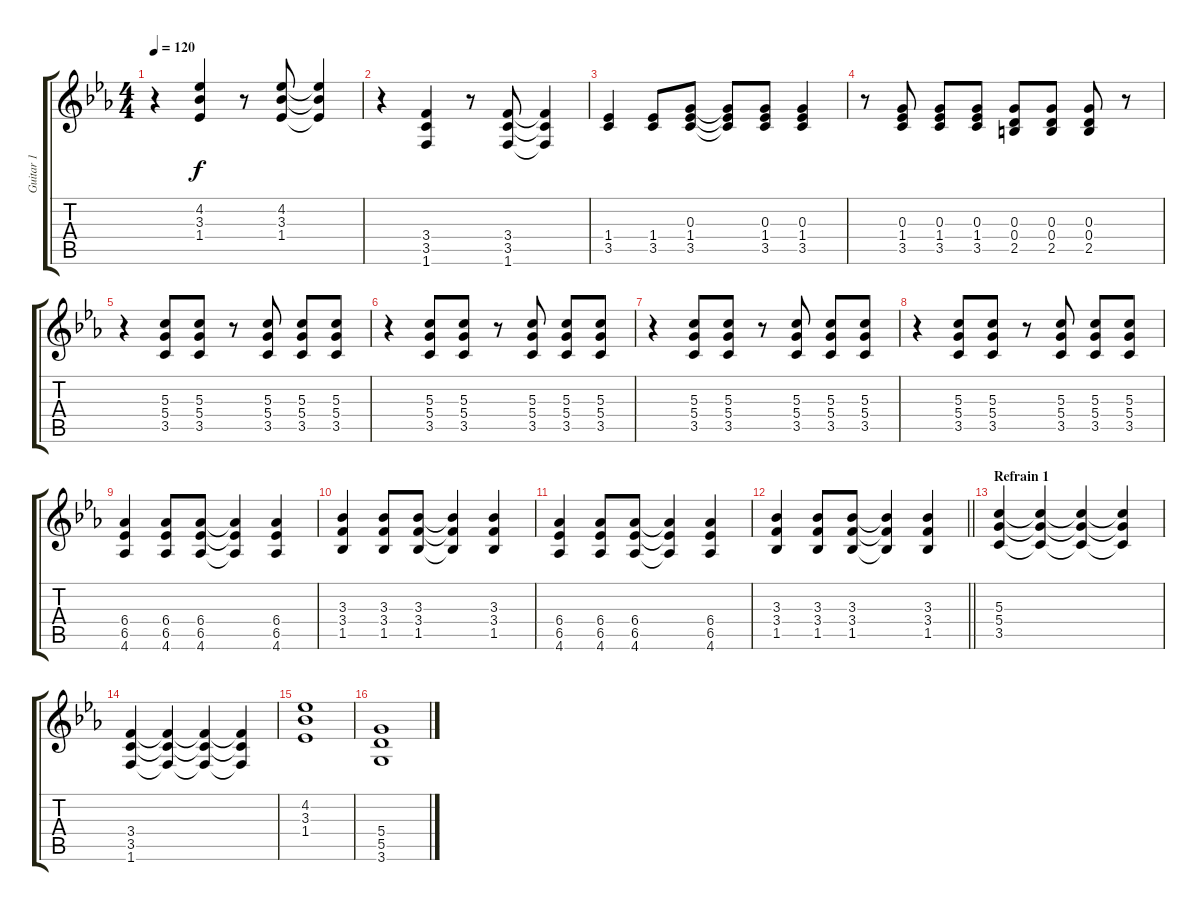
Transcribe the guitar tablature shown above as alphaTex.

\track ("Guitar 1" "Guitar 1") {instrument distortionguitar}
\staff {score tabs}
\tuning (E4 B3 G3 D3 A2 E2) {hide}
\ts (4 4)
\tempo 120
\clef g2
\ks eb
r.4{dy f} (4.2 3.3 1.4).4 r.8 (4.2 3.3 1.4).8 (4.2{t} 3.3{t} 1.4{t}).4 |
r.4 (3.4 3.5 1.6).4 r.8 (3.4 3.5 1.6).8 (3.4{t} 3.5{t} 1.6{t}).4 |
(1.4 3.5).4 (1.4 3.5).8 (0.3 1.4 3.5).8 (0.3{t} 1.4{t} 3.5{t}).8 (0.3 1.4 3.5).8 (0.3 1.4 3.5).4 |
r.8 (0.3 1.4 3.5).8 (0.3 1.4 3.5).8 (0.3 1.4 3.5).8 (0.3 0.4 2.5).8 (0.3 0.4 2.5).8 (0.3 0.4 2.5).8 r.8 |
r.4 (5.3 5.4 3.5).8 (5.3 5.4 3.5).8 r.8 (5.3 5.4 3.5).8 (5.3 5.4 3.5).8 (5.3 5.4 3.5).8 |
r.4 (5.3 5.4 3.5).8 (5.3 5.4 3.5).8 r.8 (5.3 5.4 3.5).8 (5.3 5.4 3.5).8 (5.3 5.4 3.5).8 |
r.4 (5.3 5.4 3.5).8 (5.3 5.4 3.5).8 r.8 (5.3 5.4 3.5).8 (5.3 5.4 3.5).8 (5.3 5.4 3.5).8 |
r.4 (5.3 5.4 3.5).8 (5.3 5.4 3.5).8 r.8 (5.3 5.4 3.5).8 (5.3 5.4 3.5).8 (5.3 5.4 3.5).8 |
(6.4 6.5 4.6).4 (6.4 6.5 4.6).8 (6.4 6.5 4.6).8 (6.4{t} 6.5{t} 4.6{t}).4 (6.4 6.5 4.6).4 |
(3.3 3.4 1.5).4 (3.3 3.4 1.5).8 (3.3 3.4 1.5).8 (3.3{t} 3.4{t} 1.5{t}).4 (3.3 3.4 1.5).4 |
(6.4 6.5 4.6).4 (6.4 6.5 4.6).8 (6.4 6.5 4.6).8 (6.4{t} 6.5{t} 4.6{t}).4 (6.4 6.5 4.6).4 |
\barLineRight lightlight
(3.3 3.4 1.5).4 (3.3 3.4 1.5).8 (3.3 3.4 1.5).8 (3.3{t} 3.4{t} 1.5{t}).4 (3.3 3.4 1.5).4 |
\section ("" "Refrain 1")
(5.3 5.4 3.5).4 (5.3{t} 5.4{t} 3.5{t}).4 (5.3{t} 5.4{t} 3.5{t}).4 (5.3{t} 5.4{t} 3.5{t}).4 |
(3.4 3.5 1.6).4 (3.4{t} 3.5{t} 1.6{t}).4 (3.4{t} 3.5{t} 1.6{t}).4 (3.4{t} 3.5{t} 1.6{t}).4 |
(4.2 3.3 1.4).1 |
(5.4 5.5 3.6).1
